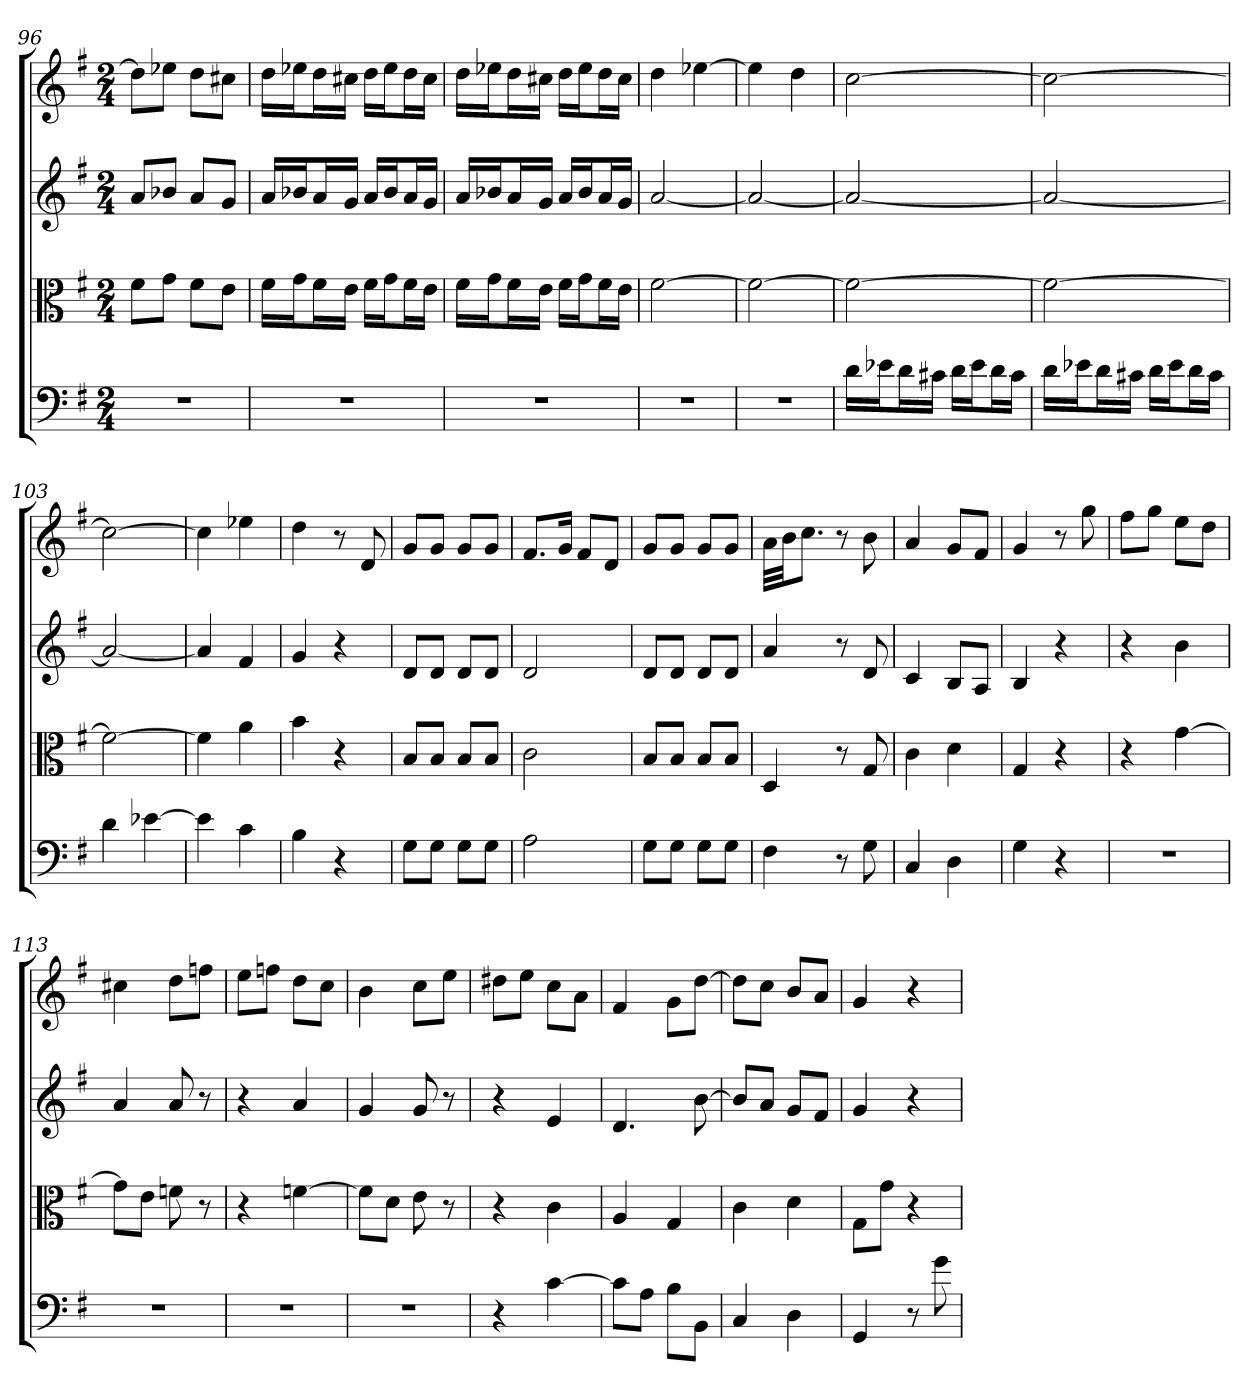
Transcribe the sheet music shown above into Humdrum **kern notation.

**kern	**kern	**kern	**kern
*part4	*part3	*part2	*part1
*staff4	*staff3	*staff2	*staff1
*clefF4	*clefC3	*	*
*k[f#]	*k[f#]	*k[f#]	*k[f#]
*G:	*G:	*G:	*G:
*M2/4	*M2/4	*M2/4	*M2/4
=96	=96	=96	=96
2r	8f#\L	8aL	8ddL]
.	8g\J	8b-XJ	8ee-XJ
.	8f#\L	8aL	8ddL
.	8e\J	8gJ	8cc#XJ
=97	=97	=97	=97
2r	16f#\LL	16aLL	16ddLL
.	16g\J	16b-XJ	16ee-XJ
.	16f#\L	16aL	16ddL
.	16e\JJ	16gJJ	16cc#XJJ
.	16f#\LL	16aLL	16ddLL
.	16g\J	16b-J	16ee-J
.	16f#\L	16aL	16ddL
.	16e\JJ	16gJJ	16cc#JJ
=98	=98	=98	=98
2r	16f#\LL	16aLL	16ddLL
.	16g\J	16b-XJ	16ee-XJ
.	16f#\L	16aL	16ddL
.	16e\JJ	16gJJ	16cc#XJJ
.	16f#\LL	16aLL	16ddLL
.	16g\J	16b-J	16ee-J
.	16f#\L	16aL	16ddL
.	16e\JJ	16gJJ	16cc#JJ
=99	=99	=99	=99
2r	[2f#	[2a	4dd
.	.	.	[4ee-X
=100	=100	=100	=100
2r	2f#_	2a_	4ee-]
.	.	.	4dd
=101	=101	=101	=101
16d\LL	2f#_	2a_	[2cc
16e-X\J	.	.	.
16d\L	.	.	.
16c#X\JJ	.	.	.
16d\LL	.	.	.
16e-\J	.	.	.
16d\L	.	.	.
16c#\JJ	.	.	.
=102	=102	=102	=102
16d\LL	2f#_	2a_	2cc_
16e-X\J	.	.	.
16d\L	.	.	.
16c#X\JJ	.	.	.
16d\LL	.	.	.
16e-\J	.	.	.
16d\L	.	.	.
16c#\JJ	.	.	.
=103	=103	=103	=103
4d	2f#_	2a_	2cc_
[4e-X	.	.	.
=104	=104	=104	=104
4e-]	4f#]	4a]	4cc]
4c	4a	4f#	4ee-X
=105	=105	=105	=105
4B	4b	4g	4dd
4r	4r	4r	8r
.	.	.	8d
=106	=106	=106	=106
8G\L	8B/L	8dL	8gL
8G\J	8B/J	8dJ	8gJ
8G\L	8B/L	8dL	8gL
8G\J	8B/J	8dJ	8gJ
=107	=107	=107	=107
2A	2c	2d	8.f#L
.	.	.	16gJk
.	.	.	8f#L
.	.	.	8dJ
=108	=108	=108	=108
8G\L	8B/L	8dL	8gL
8G\J	8B/J	8dJ	8gJ
8G\L	8B/L	8dL	8gL
8G\J	8B/J	8dJ	8gJ
=109	=109	=109	=109
4F#	4D	4a	32aLLL
.	.	.	32bJJ
.	.	.	8.ccJ
8r	8r	8r	8r
8G	8G	8d	8b
=110	=110	=110	=110
4C	4c	4c	4a
4D	4d	8BL	8gL
.	.	8AJ	8f#J
=111	=111	=111	=111
4G	4G	4B	4g
4r	4r	4r	8r
.	.	.	8gg
=112	=112	=112	=112
2r	4r	4r	8ff#L
.	.	.	8ggJ
.	[4g	4b	8eeL
.	.	.	8ddJ
=113	=113	=113	=113
2r	8g\L]	4a	4cc#X
.	8e\J	.	.
.	8fn	8a	8ddL
.	8r	8r	8ffnJ
=114	=114	=114	=114
2r	4r	4r	8eeL
.	.	.	8ffnJ
.	[4fn	4a	8ddL
.	.	.	8ccJ
=115	=115	=115	=115
2r	8f\L]	4g	4b
.	8d\J	.	.
.	8e	8g	8ccL
.	8r	8r	8eeJ
=116	=116	=116	=116
4r	4r	4r	8dd#XL
.	.	.	8eeJ
[4c	4c	4e	8ccL
.	.	.	8aJ
=117	=117	=117	=117
8c\L]	4A	4.d	4f#
8A\J	.	.	.
8B\L	4G	.	8gL
8BB\J	.	[8b	[8ddJ
=118	=118	=118	=118
4C	4c	8bL]	8ddL]
.	.	8aJ	8ccJ
4D	4d	8gL	8bL
.	.	8f#J	8aJ
=119	=119	=119	=119
4GG	8G\L	4g	4g
.	8g\J	.	.
8r	4r	4r	4r
8g	.	.	.
=	=	=	=
*-	*-	*-	*-
